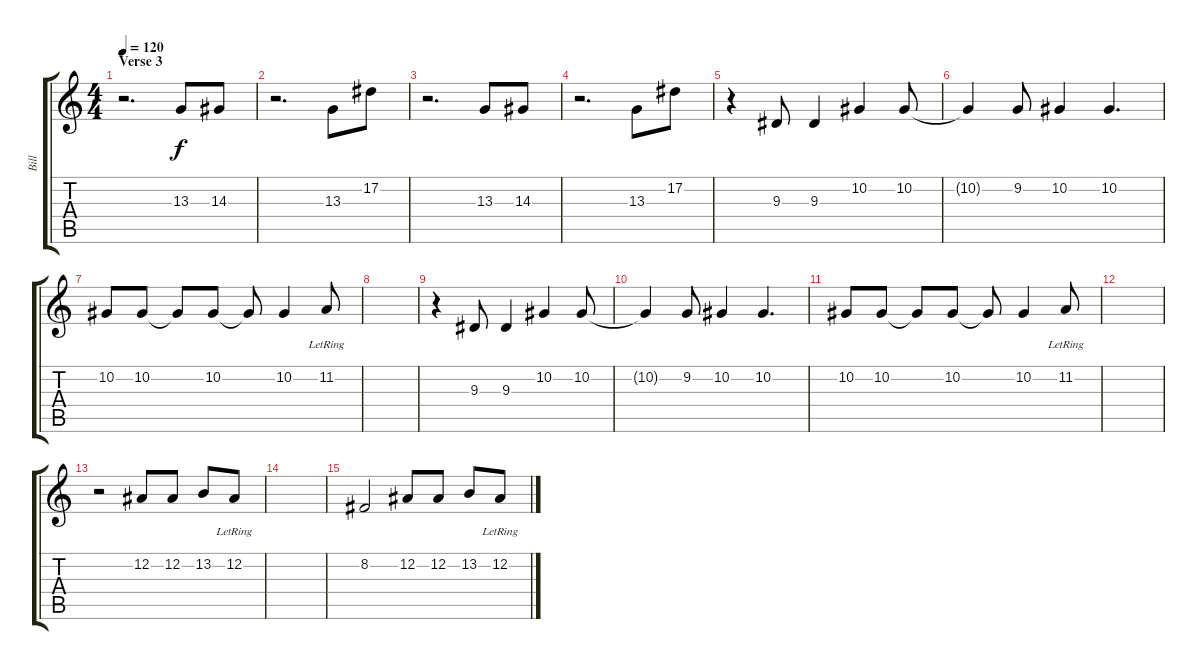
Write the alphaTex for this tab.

\track ("Bill" "Bill") {instrument violin}
\staff {score tabs}
\tuning (Eb4 Bb3 Gb3 Db3 Ab2 Eb2) {hide}
\ts (4 4)
\section ("" "Verse 3")
\tempo 120
\clef g2
\ks c
r.2{d dy f} 13.3.8 14.3.8 |
r.2{d} 13.3.8 17.2.8 |
r.2{d} 13.3.8 14.3.8 |
r.2{d} 13.3.8 17.2.8 |
r.4 9.3.8 9.3.4 10.2.4 10.2.8 |
10.2{t}.4 9.2.8 10.2.4 10.2.4{d} |
10.2.8 10.2.8 10.2{t}.8 10.2.8 10.2{t}.8 10.2.4 11.2{lr}.8 |
|
r.4 9.3.8 9.3.4 10.2.4 10.2.8 |
10.2{t}.4 9.2.8 10.2.4 10.2.4{d} |
10.2.8 10.2.8 10.2{t}.8 10.2.8 10.2{t}.8 10.2.4 11.2{lr}.8 |
|
r.2 12.2.8 12.2.8 13.2.8 12.2{lr}.8 |
|
8.2.2 12.2.8 12.2.8 13.2.8 12.2{lr}.8
